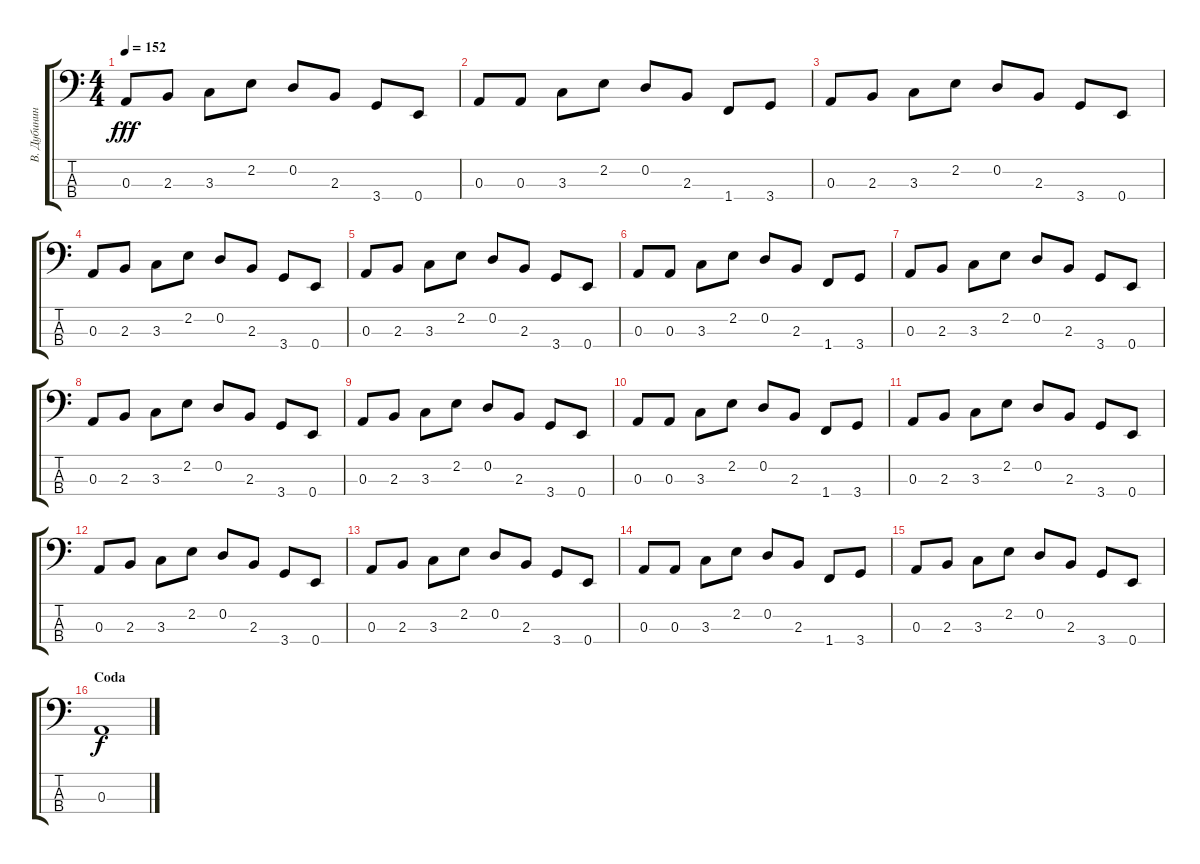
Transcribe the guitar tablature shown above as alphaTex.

\track ("В. Дубинин" "В. Дубинин") {instrument electricbassfinger}
\staff {score tabs}
\tuning (G2 D2 A1 E1) {hide}
\ts (4 4)
\tempo 152
\clef f4
\ks c
0.3.8{dy fff} 2.3.8 3.3.8 2.2.8 0.2.8 2.3.8 3.4.8 0.4.8 |
0.3.8 0.3.8 3.3.8 2.2.8 0.2.8 2.3.8 1.4.8 3.4.8 |
0.3.8 2.3.8 3.3.8 2.2.8 0.2.8 2.3.8 3.4.8 0.4.8 |
0.3.8 2.3.8 3.3.8 2.2.8 0.2.8 2.3.8 3.4.8 0.4.8 |
0.3.8 2.3.8 3.3.8 2.2.8 0.2.8 2.3.8 3.4.8 0.4.8 |
0.3.8 0.3.8 3.3.8 2.2.8 0.2.8 2.3.8 1.4.8 3.4.8 |
0.3.8 2.3.8 3.3.8 2.2.8 0.2.8 2.3.8 3.4.8 0.4.8 |
0.3.8 2.3.8 3.3.8 2.2.8 0.2.8 2.3.8 3.4.8 0.4.8 |
0.3.8 2.3.8 3.3.8 2.2.8 0.2.8 2.3.8 3.4.8 0.4.8 |
0.3.8 0.3.8 3.3.8 2.2.8 0.2.8 2.3.8 1.4.8 3.4.8 |
0.3.8 2.3.8 3.3.8 2.2.8 0.2.8 2.3.8 3.4.8 0.4.8 |
0.3.8 2.3.8 3.3.8 2.2.8 0.2.8 2.3.8 3.4.8 0.4.8 |
0.3.8 2.3.8 3.3.8 2.2.8 0.2.8 2.3.8 3.4.8 0.4.8 |
0.3.8 0.3.8 3.3.8 2.2.8 0.2.8 2.3.8 1.4.8 3.4.8 |
0.3.8 2.3.8 3.3.8 2.2.8 0.2.8 2.3.8 3.4.8 0.4.8 |
\section ("" "Coda")
0.3.1{dy f}
